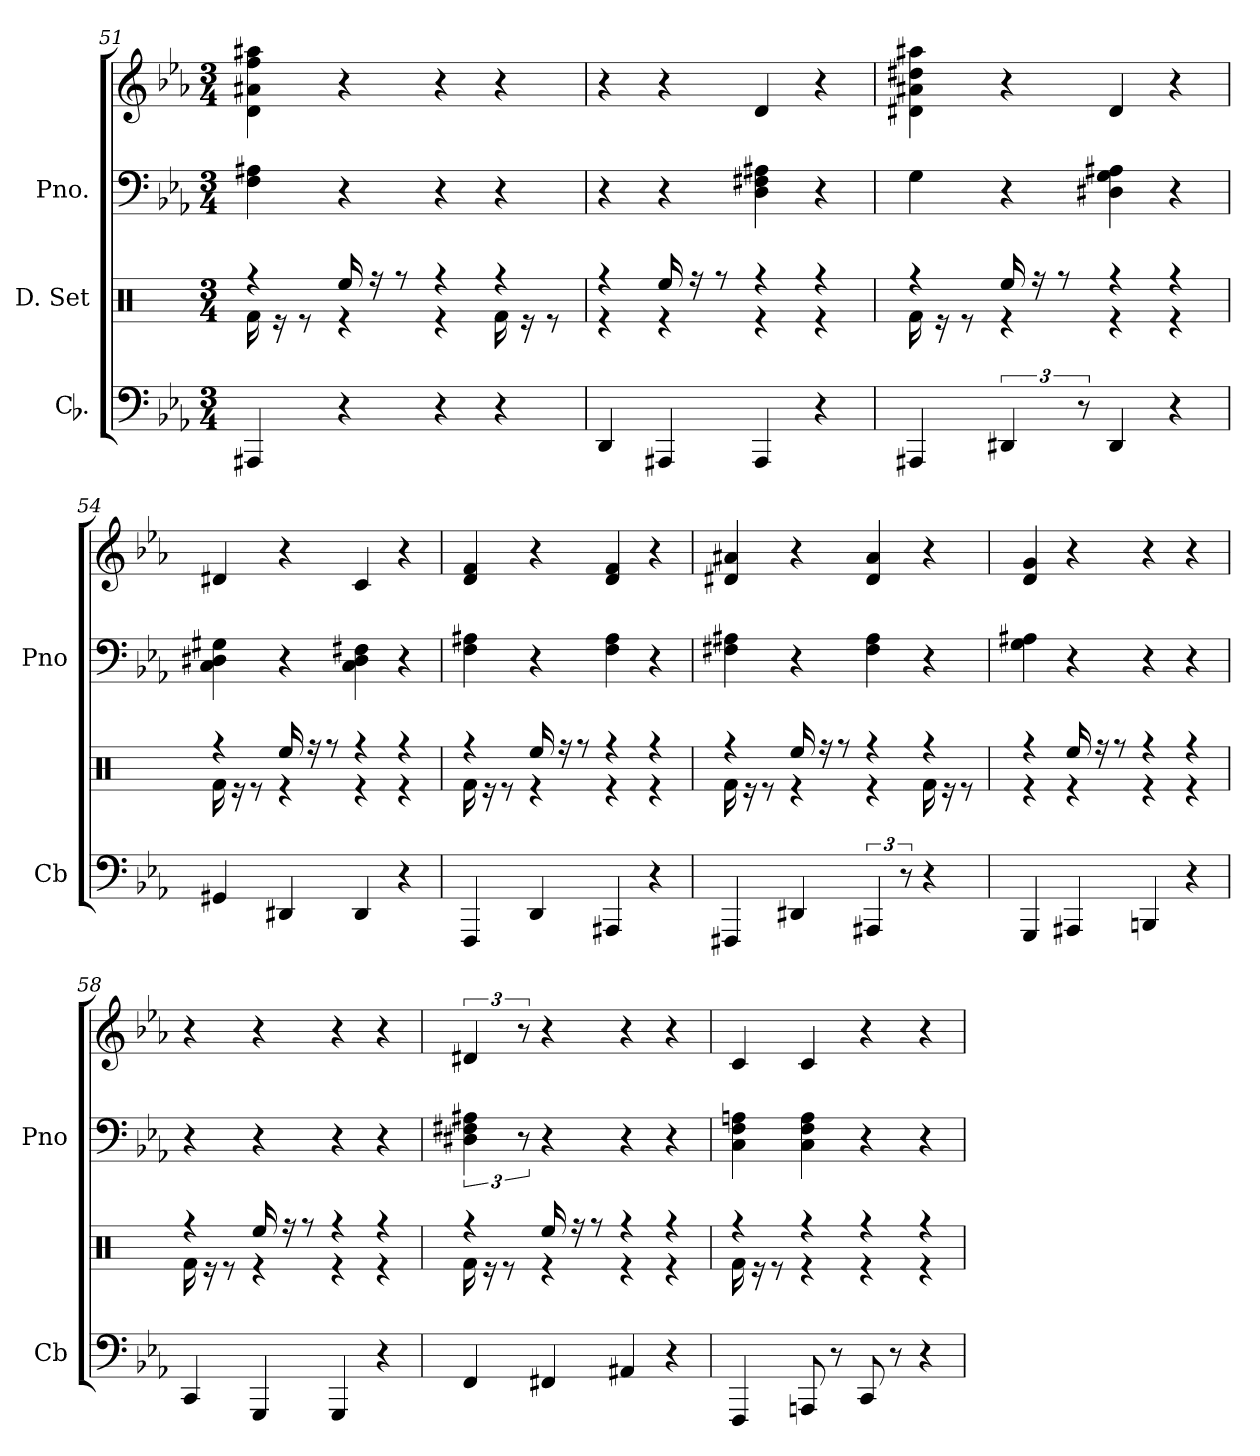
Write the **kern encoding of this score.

**kern	**kern	**kern	**kern
*part3	*part2	*part1	*part1
*staff4	*staff3	*staff2	*staff1
*I"Cb.	*I"D. Set	*I"Pno.	*
*I'Cb	*	*I'Pno	*
*clefF4	*clefX	*clefF4	*clefG2
*k[b-e-a-]	*k[]	*k[b-e-a-]	*k[b-e-a-]
*M3/4	*M3/4	*M3/4	*M3/4
=51	=51	=51	=51
*	*^	*	*
4AAA#X	16Rf\	4rff	4F 4A#X	4d 4a#X 4ff 4aa#X
.	16re	.	.	.
.	8re	.	.	.
4r	4re	16Ree/	4r	4r
.	.	16rff	.	.
.	.	8rff	.	.
4r	4re	4rff	4r	4r
4r	16Rf\	4rff	4r	4r
.	16re	.	.	.
.	8re	.	.	.
=52	=52	=52	=52	=52
4DD	4re	4rff	4r	4r
4AAA#X	4re	16Ree/	4r	4r
.	.	16rff	.	.
.	.	8rff	.	.
4AAA#	4re	4rff	4D 4F#X 4A#X	4d
4r	4re	4rff	4r	4r
=53	=53	=53	=53	=53
4AAA#X	16Rf\	4rff	4G	4d#X 4a#X 4dd#X 4aa#X
.	16re	.	.	.
.	8re	.	.	.
6DD#X	4re	16Ree/	4r	4r
.	.	16rff	.	.
.	.	8rff	.	.
12r	.	.	.	.
4DD#	4re	4rff	4D#X 4G 4A#X	4d#
4r	4re	4rff	4r	4r
=54	=54	=54	=54	=54
4GG#X	16Rf\	4rff	4C 4D#X 4G#X	4d#X
.	16re	.	.	.
.	8re	.	.	.
4DD#X	4re	16Ree/	4r	4r
.	.	16rff	.	.
.	.	8rff	.	.
4DD#	4re	4rff	4C 4D# 4F#X	4c
4r	4re	4rff	4r	4r
=55	=55	=55	=55	=55
4FFF	16Rf\	4rff	4F 4A#X	4d 4f
.	16re	.	.	.
.	8re	.	.	.
4DD	4re	16Ree/	4r	4r
.	.	16rff	.	.
.	.	8rff	.	.
4AAA#X	4re	4rff	4F 4A#	4d 4f
4r	4re	4rff	4r	4r
=56	=56	=56	=56	=56
4FFF#X	16Rf\	4rff	4F#X 4A#X	4d#X 4a#X
.	16re	.	.	.
.	8re	.	.	.
4DD#X	4re	16Ree/	4r	4r
.	.	16rff	.	.
.	.	8rff	.	.
6AAA#X	4re	4rff	4F# 4A#	4d# 4a#
12r	.	.	.	.
4r	16Rf\	4rff	4r	4r
.	16re	.	.	.
.	8re	.	.	.
=57	=57	=57	=57	=57
4GGG	4re	4rff	4G 4A#X	4d 4g
4AAA#X	4re	16Ree/	4r	4r
.	.	16rff	.	.
.	.	8rff	.	.
4BBBn	4re	4rff	4r	4r
4r	4re	4rff	4r	4r
=58	=58	=58	=58	=58
4CC	16Rf\	4rff	4r	4r
.	16re	.	.	.
.	8re	.	.	.
4GGG	4re	16Ree/	4r	4r
.	.	16rff	.	.
.	.	8rff	.	.
4GGG	4re	4rff	4r	4r
4r	4re	4rff	4r	4r
=59	=59	=59	=59	=59
4FF	16Rf\	4rff	6D#X 6F#X 6A#X	6d#X
.	16re	.	.	.
.	8re	.	.	.
.	.	.	12r	12r
4FF#X	4re	16Ree/	4r	4r
.	.	16rff	.	.
.	.	8rff	.	.
4AA#X	4re	4rff	4r	4r
4r	4re	4rff	4r	4r
=60	=60	=60	=60	=60
4FFF	16Rf\	4rff	4C 4F 4An	4c
.	16re	.	.	.
.	8re	.	.	.
8AAAn	4re	4rff	4C 4F 4A	4c
8r	.	.	.	.
8CC	4re	4rff	4r	4r
8r	.	.	.	.
4r	4re	4rff	4r	4r
*	*v	*v	*	*
=	=	=	=
*-	*-	*-	*-
